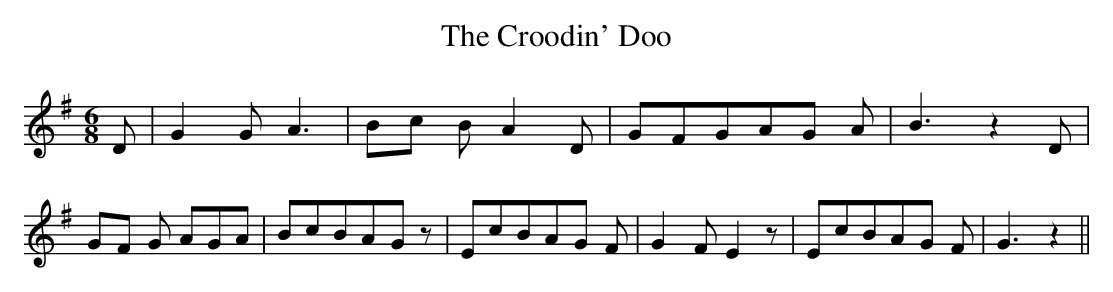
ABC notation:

X:1
T:The Croodin' Doo
M:6/8
L:1/8
K:G
 D| G2 G A3|B-c B A2 D| GFGA-G A| B3 z2 D|G-F G AGA| BcBA-G z| EcBA-G F|\
 G2 F E2 z| EcBA-G F| G3 z2||
